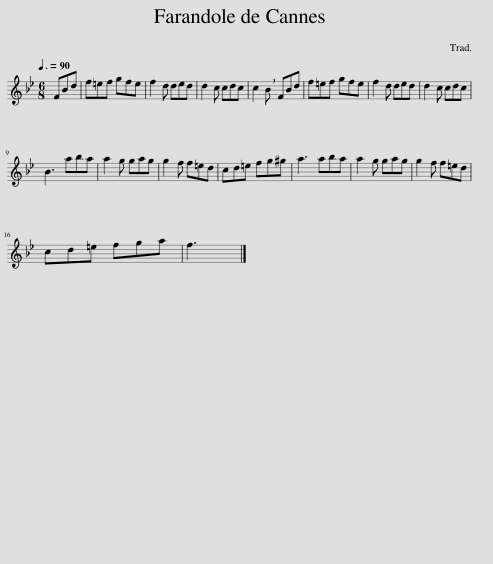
X:1
L:1/8
Q:3/8=90
M:6/8
I:linebreak $
K:Bb
V:1 treble
V:1
 FBd | f=ef gfe | f2 d ded | d2 c cdc | c2 !breath!B FBd | %5
 f=ef gfe | f2 d ded | d2 c cdc |$ B3 aba | a2 g gag | %10
 g2 f f=ed | cd=e fg^g | a3 aba | a2 g gag | g2 f f=ed |$ %15
 cd=e fga | f3 |] %17
